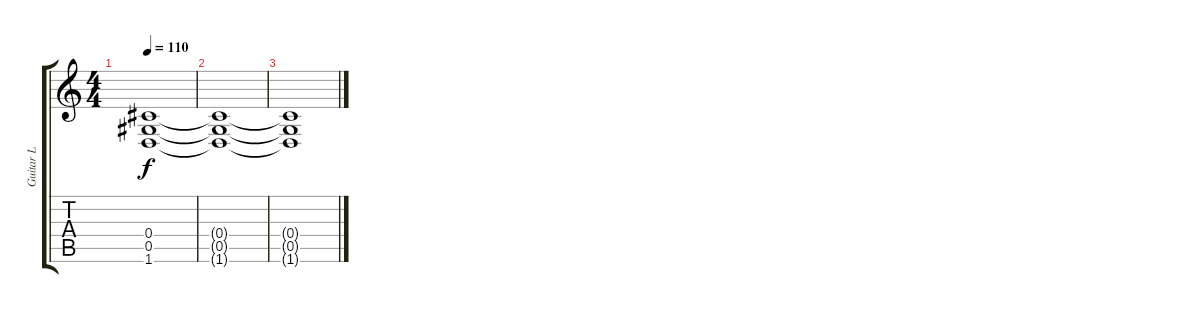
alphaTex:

\track ("Guitar L" "Guitar L") {instrument overdrivenguitar}
\staff {score tabs}
\tuning (Eb4 Bb3 Gb3 Db3 Ab2 Db2) {hide}
\ts (4 4)
\tempo 110
\clef g2
\ks c
(0.4{t} 0.5{t} 1.6{t}).1{dy f} |
(0.4{t} 0.5{t} 1.6{t}).1 |
(0.4{t} 0.5{t} 1.6{t}).1
